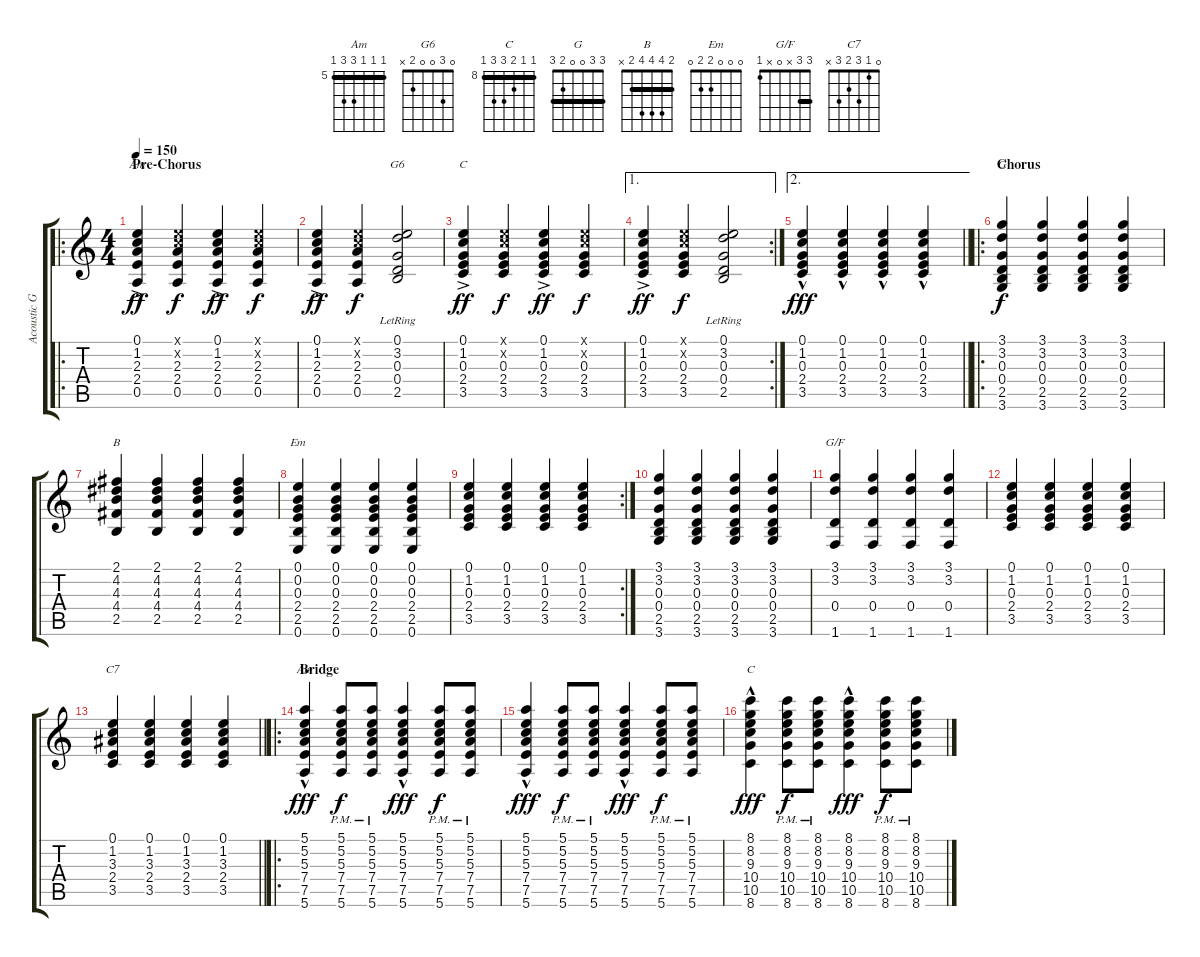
\track ("Acoustic Guitar" "Acoustic G") {instrument acousticguitarsteel bank 1}
\staff {score tabs}
\tuning (E4 B3 G3 D3 A2 E2) {hide}
\chord ("Am" 0 1 2 2 0 x)
\chord ("G6" 0 3 0 0 2 x)
\chord ("C" 0 1 0 2 3 x)
\chord ("G" 3 3 0 0 2 3) {barre 3}
\chord ("B" 2 4 4 4 2 x) {barre 2}
\chord ("Em" 0 0 0 2 2 0)
\chord ("G/F" 3 3 x 0 x 1) {barre 3}
\chord ("C7" 0 1 3 2 3 x)
\chord ("Am" 5 5 5 7 7 5) {firstfret 5 barre 5}
\chord ("C" 8 8 9 10 10 8) {firstfret 8 barre 8}
\ro
\ts (4 4)
\section ("" "Pre-Chorus")
\tempo 150
\clef g2
\ks c
(0.1{ac} 1.2{ac} 2.3{ac} 2.4{ac} 0.5{ac}).4{ch "Am" dy ff} (0.1{x} 1.2{x} 2.3 2.4 0.5).4{dy f} (0.1{ac} 1.2{ac} 2.3{ac} 2.4{ac} 0.5{ac}).4{dy ff} (0.1{x} 1.2{x} 2.3 2.4 0.5).4{dy f} |
(0.1{ac} 1.2{ac} 2.3{ac} 2.4{ac} 0.5{ac}).4{dy ff} (0.1{x} 1.2{x} 2.3 2.4 0.5).4{dy f} (0.1{lr} 3.2{lr} 0.3{lr} 0.4{lr} 2.5{lr}).2{ch "G6"} |
(0.1{ac} 1.2{ac} 0.3{ac} 2.4{ac} 3.5{ac}).4{ch "C" dy ff} (0.1{x} 1.2{x} 0.3 2.4 3.5).4{dy f} (0.1{ac} 1.2{ac} 0.3{ac} 2.4{ac} 3.5{ac}).4{dy ff} (0.1{x} 1.2{x} 0.3 2.4 3.5).4{dy f} |
\ae 1
\rc 2
(0.1{ac} 1.2{ac} 0.3{ac} 2.4{ac} 3.5{ac}).4{dy ff} (0.1{x} 1.2{x} 0.3 2.4 3.5).4{dy f} (0.1{lr} 3.2{lr} 0.3{lr} 0.4{lr} 2.5{lr}).2 |
\ae 2
\barLineRight lightlight
(0.1{hac} 1.2{hac} 0.3{hac} 2.4{hac} 3.5{hac}).4{dy fff} (0.1{hac} 1.2{hac} 0.3{hac} 2.4{hac} 3.5{hac}).4 (0.1{hac} 1.2{hac} 0.3{hac} 2.4{hac} 3.5{hac}).4 (0.1{hac} 1.2{hac} 0.3{hac} 2.4{hac} 3.5{hac}).4 |
\ro
\section ("" "Chorus")
(3.1 3.2 0.3 0.4 2.5 3.6).4{ch "G" dy f} (3.1 3.2 0.3 0.4 2.5 3.6).4 (3.1 3.2 0.3 0.4 2.5 3.6).4 (3.1 3.2 0.3 0.4 2.5 3.6).4 |
(2.1 4.2 4.3 4.4 2.5).4{ch "B"} (2.1 4.2 4.3 4.4 2.5).4 (2.1 4.2 4.3 4.4 2.5).4 (2.1 4.2 4.3 4.4 2.5).4 |
(0.1 0.2 0.3 2.4 2.5 0.6).4{ch "Em"} (0.1 0.2 0.3 2.4 2.5 0.6).4 (0.1 0.2 0.3 2.4 2.5 0.6).4 (0.1 0.2 0.3 2.4 2.5 0.6).4 |
\rc 2
(0.1 1.2 0.3 2.4 3.5).4 (0.1 1.2 0.3 2.4 3.5).4 (0.1 1.2 0.3 2.4 3.5).4 (0.1 1.2 0.3 2.4 3.5).4 |
(3.1 3.2 0.3 0.4 2.5 3.6).4 (3.1 3.2 0.3 0.4 2.5 3.6).4 (3.1 3.2 0.3 0.4 2.5 3.6).4 (3.1 3.2 0.3 0.4 2.5 3.6).4 |
(3.1 3.2 0.4 1.6).4{ch "G/F"} (3.1 3.2 0.4 1.6).4 (3.1 3.2 0.4 1.6).4 (3.1 3.2 0.4 1.6).4 |
(0.1 1.2 0.3 2.4 3.5).4 (0.1 1.2 0.3 2.4 3.5).4 (0.1 1.2 0.3 2.4 3.5).4 (0.1 1.2 0.3 2.4 3.5).4 |
\barLineRight lightlight
(0.1 1.2 3.3 2.4 3.5).4{ch "C7"} (0.1 1.2 3.3 2.4 3.5).4 (0.1 1.2 3.3 2.4 3.5).4 (0.1 1.2 3.3 2.4 3.5).4 |
\ro
\section ("" "Bridge")
(5.1{hac} 5.2{hac} 5.3{hac} 7.4{hac} 7.5{hac} 5.6{hac}).4{ch "Am" dy fff} (5.1{pm} 5.2{pm} 5.3{pm} 7.4{pm} 7.5{pm} 5.6{pm}).8{dy f} (5.1{pm} 5.2{pm} 5.3{pm} 7.4{pm} 7.5{pm} 5.6{pm}).8 (5.1{hac} 5.2{hac} 5.3{hac} 7.4{hac} 7.5{hac} 5.6{hac}).4{dy fff} (5.1{pm} 5.2{pm} 5.3{pm} 7.4{pm} 7.5{pm} 5.6{pm}).8{dy f} (5.1{pm} 5.2{pm} 5.3{pm} 7.4{pm} 7.5{pm} 5.6{pm}).8 |
(5.1{hac} 5.2{hac} 5.3{hac} 7.4{hac} 7.5{hac} 5.6{hac}).4{dy fff} (5.1{pm} 5.2{pm} 5.3{pm} 7.4{pm} 7.5{pm} 5.6{pm}).8{dy f} (5.1{pm} 5.2{pm} 5.3{pm} 7.4{pm} 7.5{pm} 5.6{pm}).8 (5.1{hac} 5.2{hac} 5.3{hac} 7.4{hac} 7.5{hac} 5.6{hac}).4{dy fff} (5.1{pm} 5.2{pm} 5.3{pm} 7.4{pm} 7.5{pm} 5.6{pm}).8{dy f} (5.1{pm} 5.2{pm} 5.3{pm} 7.4{pm} 7.5{pm} 5.6{pm}).8 |
(8.1{hac} 8.2{hac} 9.3{hac} 10.4{hac} 10.5{hac} 8.6{hac}).4{ch "C" dy fff} (8.1{pm} 8.2{pm} 9.3{pm} 10.4{pm} 10.5{pm} 8.6{pm}).8{dy f} (8.1{pm} 8.2{pm} 9.3{pm} 10.4{pm} 10.5{pm} 8.6{pm}).8 (8.1{hac} 8.2{hac} 9.3{hac} 10.4{hac} 10.5{hac} 8.6{hac}).4{dy fff} (8.1{pm} 8.2{pm} 9.3{pm} 10.4{pm} 10.5{pm} 8.6{pm}).8{dy f} (8.1{pm} 8.2{pm} 9.3{pm} 10.4{pm} 10.5{pm} 8.6{pm}).8
